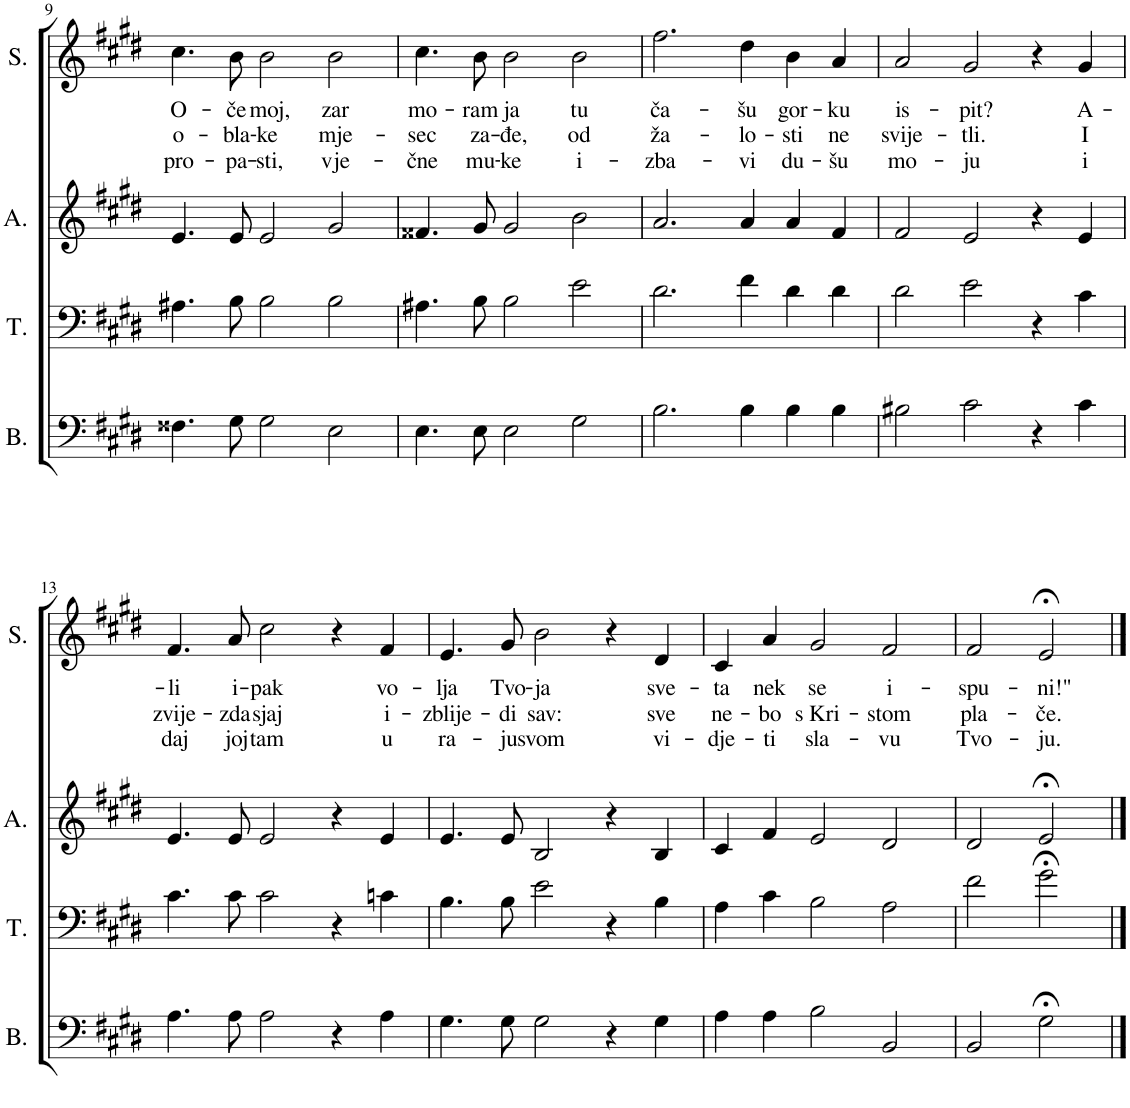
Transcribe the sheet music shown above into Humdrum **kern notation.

**kern	**kern	**kern	**kern	**text	**text	**text
*part4	*part3	*part2	*part1	*part1	*part1	*part1
*staff4	*staff3	*staff2	*staff1	*staff1	*staff1	*staff1
*I"Bass	*I"Tenor	*I"Alto	*I"Soprano	*	*	*
*I'B.	*I'T.	*I'A.	*I'S.	*	*	*
!!LO:PB:g=z
*clefF4	*clefF4	*clefG2	*clefG2	*	*	*
*k[f#c#g#d#]	*k[f#c#g#d#]	*k[f#c#g#d#]	*k[f#c#g#d#]	*	*	*
*M3/2	*M3/2	*M3/2	*M3/2	*	*	*
=9	=9	=9	=9	=9	=9	=9
!	!	!	!	!LO:LY:b	!LO:LY:b	!LO:LY:b
4.F##X\	4.A#X\	4.e/	4.cc#\	O-	o-	pro-
!	!	!	!	!LO:LY:b	!LO:LY:b	!LO:LY:b
8G#\	8B\	8e/	8b\	-če	-bla-	-pa-
!	!	!	!	!LO:LY:b	!LO:LY:b	!LO:LY:b
2G#\	2B\	2e/	2b\	moj,	-ke	-sti,
!	!	!	!	!LO:LY:b	!LO:LY:b	!LO:LY:b
2E\	2B\	2g#/	2b\	zar	mje-	vje-
=10	=10	=10	=10	=10	=10	=10
!	!	!	!	!LO:LY:b	!LO:LY:b	!LO:LY:b
4.E\	4.A#X\	4.f##X/	4.cc#\	mo-	-sec	-čne
!	!	!	!	!LO:LY:b	!LO:LY:b	!LO:LY:b
8E\	8B\	8g#/	8b\	-ram	za-	mu-
!	!	!	!	!LO:LY:b	!LO:LY:b	!LO:LY:b
2E\	2B\	2g#/	2b\	ja	-đe,	-ke
!	!	!	!	!LO:LY:b	!LO:LY:b	!LO:LY:b
2G#\	2e\	2b\	2b\	tu	od	i-
=11	=11	=11	=11	=11	=11	=11
!	!	!	!	!LO:LY:b	!LO:LY:b	!LO:LY:b
2.B\	2.d#\	2.a/	2.ff#\	ča-	ža-	-zba-
!	!	!	!	!LO:LY:b	!LO:LY:b	!LO:LY:b
4B\	4f#\	4a/	4dd#\	-šu	-lo-	-vi
!	!	!	!	!LO:LY:b	!LO:LY:b	!LO:LY:b
4B\	4d#\	4a/	4b\	gor-	-sti	du-
!	!	!	!	!LO:LY:b	!LO:LY:b	!LO:LY:b
4B\	4d#\	4f#/	4a/	-ku	ne	-šu
=12	=12	=12	=12	=12	=12	=12
!	!	!	!	!LO:LY:b	!LO:LY:b	!LO:LY:b
2B#X\	2d#\	2f#/	2a/	is-	svije-	mo-
!	!	!	!	!LO:LY:b	!LO:LY:b	!LO:LY:b
2c#\	2e\	2e/	2g#/	-pit?	-tli.	-ju
4r	4r	4r	4r	.	.	.
!	!	!	!	!LO:LY:b	!LO:LY:b	!LO:LY:b
4c#\	4c#\	4e/	4g#/	A-	I	i
!!LO:LB:g=z
=13	=13	=13	=13	=13	=13	=13
!	!	!	!	!LO:LY:b	!LO:LY:b	!LO:LY:b
4.A\	4.c#\	4.e/	4.f#/	-li	zvije-	daj
!	!	!	!	!LO:LY:b	!LO:LY:b	!LO:LY:b
8A\	8c#\	8e/	8a/	i-	-zda	joj
!	!	!	!	!LO:LY:b	!LO:LY:b	!LO:LY:b
2A\	2c#\	2e/	2cc#\	-pak	sjaj	tam
4r	4r	4r	4r	.	.	.
!	!	!	!	!LO:LY:b	!LO:LY:b	!LO:LY:b
4A\	4cn\	4e/	4f#/	vo-	i-	u
=14	=14	=14	=14	=14	=14	=14
!	!	!	!	!LO:LY:b	!LO:LY:b	!LO:LY:b
4.G#\	4.B\	4.e/	4.e/	-lja	-zblije-	ra-
!	!	!	!	!LO:LY:b	!LO:LY:b	!LO:LY:b
8G#\	8B\	8e/	8g#/	Tvo-	-di	-ju
!	!	!	!	!LO:LY:b	!LO:LY:b	!LO:LY:b
2G#\	2e\	2B/	2b\	-ja	sav:	svom
4r	4r	4r	4r	.	.	.
!	!	!	!	!LO:LY:b	!LO:LY:b	!LO:LY:b
4G#\	4B\	4B/	4d#/	sve-	sve	vi-
=15	=15	=15	=15	=15	=15	=15
!	!	!	!	!LO:LY:b	!LO:LY:b	!LO:LY:b
4A\	4A\	4c#/	4c#/	-ta	ne-	-dje-
!	!	!	!	!LO:LY:b	!LO:LY:b	!LO:LY:b
4A\	4c#\	4f#/	4a/	nek	-bo	-ti
!	!	!	!	!LO:LY:b	!LO:LY:b	!LO:LY:b
2B\	2B\	2e/	2g#/	se	s Kri-	sla-
!	!	!	!	!LO:LY:b	!LO:LY:b	!LO:LY:b
2BB/	2A\	2d#/	2f#/	i-	-stom	-vu
=16	=16	=16	=16	=16	=16	=16
!	!	!	!	!LO:LY:b	!LO:LY:b	!LO:LY:b
2BB/	2f#\	2d#/	2f#/	-spu-	pla-	Tvo-
!	!	!	!	!LO:LY:b	!LO:LY:b	!LO:LY:b
2G#;<\	2g#;<\	2e;</	2e;</	-ni!"	-če.	-ju.
==	==	==	==	==	==	==
*-	*-	*-	*-	*-	*-	*-
